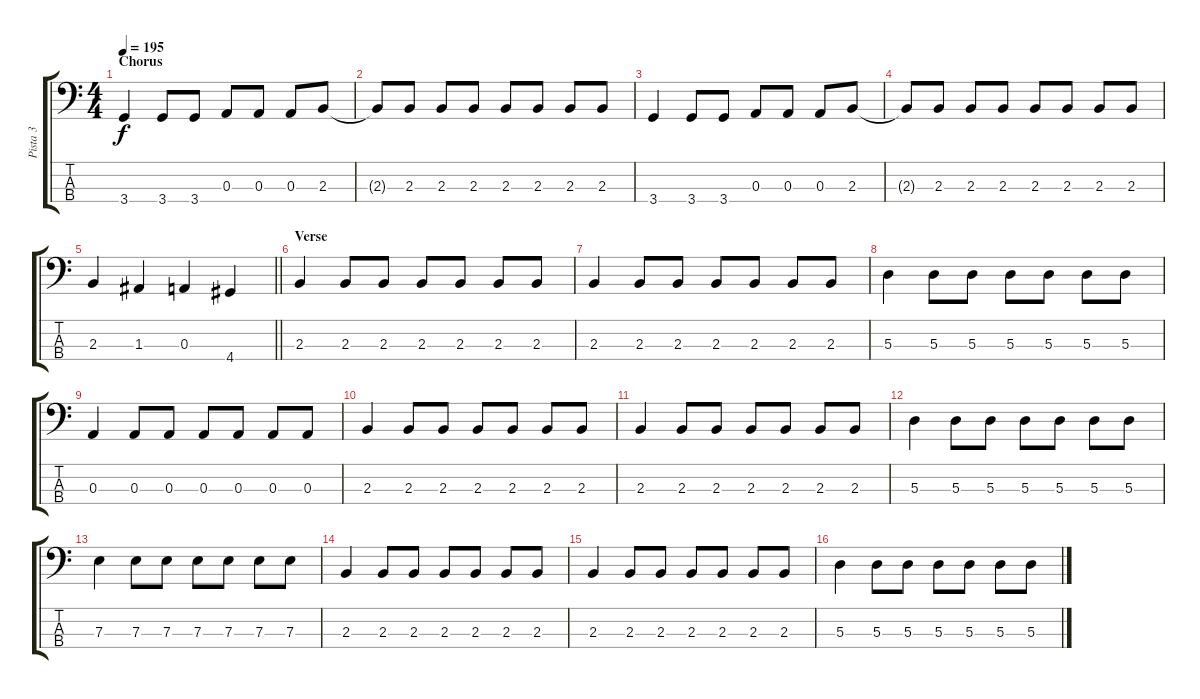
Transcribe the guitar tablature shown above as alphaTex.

\track ("Pista 3" "Pista 3") {instrument electricbasspick}
\staff {score tabs}
\tuning (G2 D2 A1 E1) {hide}
\ts (4 4)
\section ("" "Chorus")
\tempo 195
\clef f4
\ks c
3.4.4{dy f} 3.4.8 3.4.8 0.3.8 0.3.8 0.3.8 2.3.8 |
2.3{t}.8 2.3.8 2.3.8 2.3.8 2.3.8 2.3.8 2.3.8 2.3.8 |
3.4.4 3.4.8 3.4.8 0.3.8 0.3.8 0.3.8 2.3.8 |
2.3{t}.8 2.3.8 2.3.8 2.3.8 2.3.8 2.3.8 2.3.8 2.3.8 |
\barLineRight lightlight
2.3.4 1.3.4 0.3.4 4.4.4 |
\section ("" "Verse")
2.3.4 2.3.8 2.3.8 2.3.8 2.3.8 2.3.8 2.3.8 |
2.3.4 2.3.8 2.3.8 2.3.8 2.3.8 2.3.8 2.3.8 |
5.3.4 5.3.8 5.3.8 5.3.8 5.3.8 5.3.8 5.3.8 |
0.3.4 0.3.8 0.3.8 0.3.8 0.3.8 0.3.8 0.3.8 |
2.3.4 2.3.8 2.3.8 2.3.8 2.3.8 2.3.8 2.3.8 |
2.3.4 2.3.8 2.3.8 2.3.8 2.3.8 2.3.8 2.3.8 |
5.3.4 5.3.8 5.3.8 5.3.8 5.3.8 5.3.8 5.3.8 |
7.3.4 7.3.8 7.3.8 7.3.8 7.3.8 7.3.8 7.3.8 |
2.3.4 2.3.8 2.3.8 2.3.8 2.3.8 2.3.8 2.3.8 |
2.3.4 2.3.8 2.3.8 2.3.8 2.3.8 2.3.8 2.3.8 |
5.3.4 5.3.8 5.3.8 5.3.8 5.3.8 5.3.8 5.3.8
